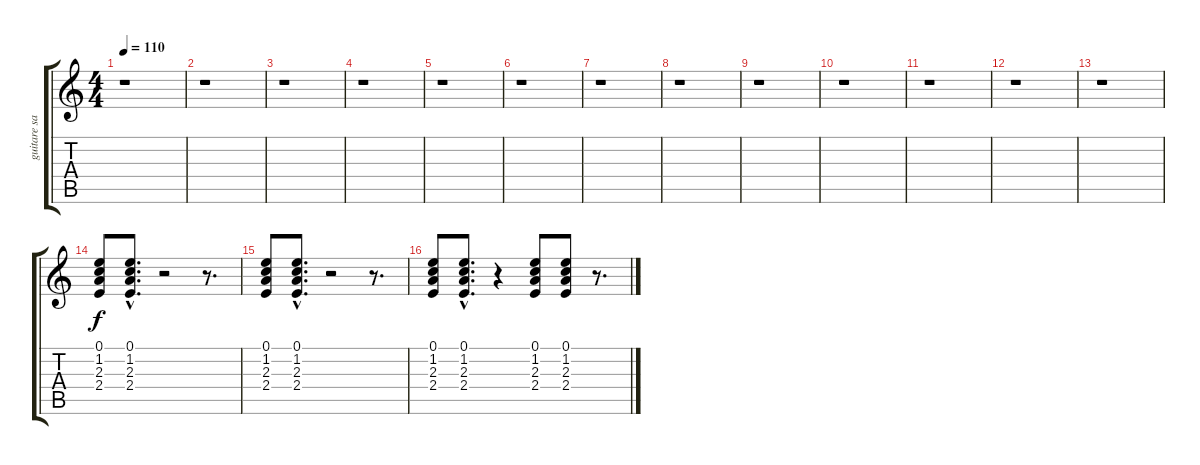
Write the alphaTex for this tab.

\track ("guitare sat" "guitare sa") {instrument overdrivenguitar}
\staff {score tabs}
\tuning (E4 B3 G3 D3 A2 E2) {hide}
\ts (4 4)
\tempo 110
\clef g2
\ks c
r.1{dy f} |
r.1 |
r.1 |
r.1 |
r.1 |
r.1 |
r.1 |
r.1 |
r.1 |
r.1 |
r.1 |
r.1 |
r.1 |
(0.1 1.2 2.3 2.4).8 (0.1{hac} 1.2{hac} 2.3{hac} 2.4{hac}).8{d} r.2 r.8{d} |
(0.1 1.2 2.3 2.4).8 (0.1{hac} 1.2{hac} 2.3{hac} 2.4{hac}).8{d} r.2 r.8{d} |
(0.1 1.2 2.3 2.4).8 (0.1{hac} 1.2{hac} 2.3 2.4{hac}).8{d} r.4 (0.1 1.2 2.3 2.4).8 (0.1 1.2 2.3 2.4).8 r.8{d}
